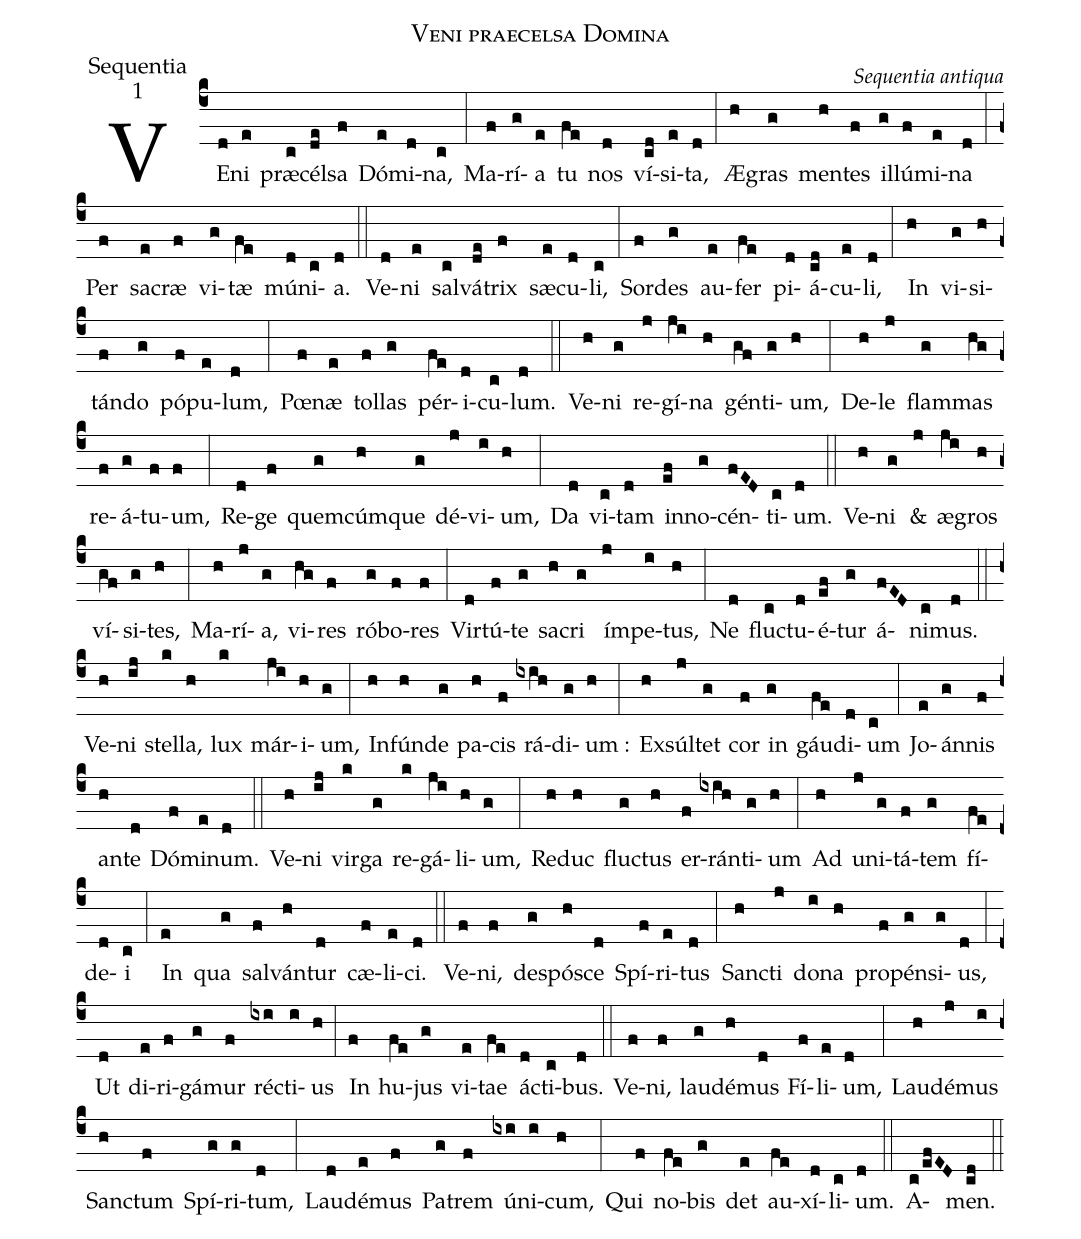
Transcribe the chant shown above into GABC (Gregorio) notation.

name:Veni praecelsa Domina;
office-part:Sequentia;
mode:1;
commentary:Sequentia antiqua;
%%
(c4)VE(d)ni(e) præ(c)cél(de)sa(f) Dó(e)mi(d)na,(c) (:) Ma(f)rí(g)a(e) tu(fe) nos(d) ví(cd)si(e)ta,(d) (:)
Æ(h)gras(g) men(h)tes(f) il(g)lú(f)mi(e)na(d) (:) Per(f) sa(e)cræ(f) vi(g)tæ(fe) mú(d)ni(c)a.(d) (::)

Ve(d)ni(e) sal(c)vá(de)trix(f) sæ(e)cu(d)li,(c) (:) Sor(f)des(g) au(e)fer(fe) pi(d)á(cd)cu(e)li,(d) (:)
In(h) vi(g)si(h)tán(f)do(g) pó(f)pu(e)lum,(d) (:) Pœ(f)næ(e) tol(f)las(g) pér(fe)i(d)cu(c)lum.(d) (::)

Ve(h)ni(g) re(j)gí(ji)na(h) gén(gf)ti(g)um,(h) (:) De(h)le(j) flam(g)mas(hg) re(f)á(g)tu(f)um,(f) (:)
Re(d)ge(f) quem(g)cúm(h)que(g) dé(j)vi(i)um,(h) (:) Da(d) vi(c)tam(d) in(ef)no(g)cén(fED)ti(c)um.(d) (::)

Ve(h)ni(g) &(j) æg(ji)ros(h) ví(gf)si(g)tes,(h) (:) Ma(h)rí(j)a,(g) vi(hg)res(f) ró(g)bo(f)res(f) (:)
Vir(d)tú(f)te(g) sa(h)cri(g) ím(j)pe(i)tus,(h) (:) Ne(d) fluc(c)tu(d)é(ef)tur(g) á(fED)ni(c)mus.(d) (::)

Ve(h)ni(ij) stel(k)la,(h) lux(k) már(ji)i(h)um,(g) (:) In(h)fún(h)de(g) pa(h)cis(f) rá(ixih)di(g)um :(h) (:)
Ex(h)súl(j)tet(g) cor(f) in(g) gáu(fe)di(d)um(c) (:) Jo(e)án(g)nis(f) an(h)te(d) Dó(f)mi(e)num.(d) (::)

Ve(h)ni(ij) vir(k)ga(g) re(k)gá(ji)li(h)um,(g) (:) Re(h)duc(h) fluc(g)tus(h) er(f)rán(ixih)ti(g)um(h) (:)
Ad(h) un(j)i(g)tá(f)tem(g) fí(fe)de(d)i(c) (:) In(e) qua(g) sal(f)ván(h)tur(d) cæ(f)li(e)ci.(d) (::)

Ve(f)ni,(f) des(g)pó(h)sce(d) Spí(f)ri(e)tus(d) (:) Sanc(h)ti(j) do(i)na(h) pro(f)pén(g)si(g)us,(d) (:)
Ut(d) di(e)ri(f)gá(g)mur(f) réc(ixi)ti(i)us(h) (:) In(f) hu(fe)jus(g) vi(e)tae(fe) ác(d)ti(c)bus.(d) (::)

Ve(f)ni,(f) lau(g)dé(h)mus(d) Fí(f)li(e)um,(d) (:) Lau(h)dé(j)mus(i) Sanc(h)tum(f) Spí(g)ri(g)tum,(d) (:)
Lau(d)dé(e)mus(f) Pa(g)trem(f) ún(ixi)i(i)cum,(h) (:) Qui(f) no(fe)bis(g) det(e) au(fe)xí(d)li(c)um.(d) (::)

A(c/efED)men.(cd) (::)
